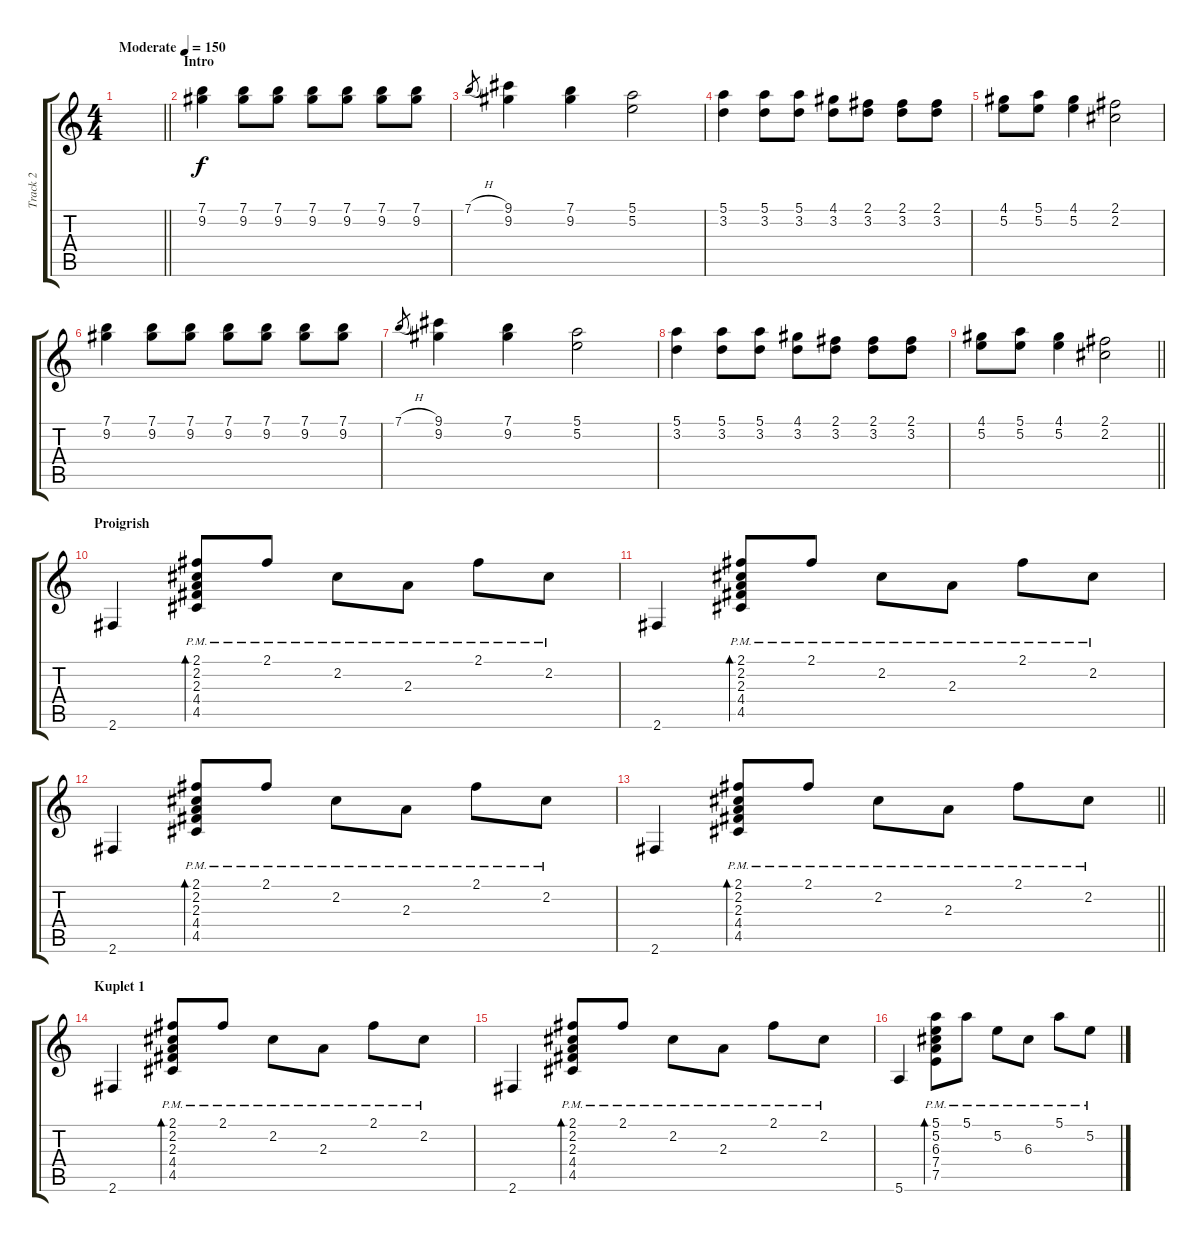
\track ("Track 2" "Track 2") {instrument acousticguitarsteel}
\staff {score tabs}
\tuning (E4 B3 G3 D3 A2 E2) {hide}
\ts (4 4)
\tempo (150 "Moderate")
\clef g2
\barLineRight lightlight
\ks c
|
\section ("" "Intro")
(7.1 9.2).4 (7.1 9.2).8 (7.1 9.2).8 (7.1 9.2).8 (7.1 9.2).8 (7.1 9.2).8 (7.1 9.2).8 |
7.1{h}.8{gr} (9.1 9.2).4 (7.1 9.2).4 (5.1 5.2).2 |
(5.1 3.2).4 (5.1 3.2).8 (5.1 3.2).8 (4.1 3.2).8 (2.1 3.2).8 (2.1 3.2).8 (2.1 3.2).8 |
(4.1 5.2).8 (5.1 5.2).8 (4.1 5.2).4 (2.1 2.2).2 |
(7.1 9.2).4 (7.1 9.2).8 (7.1 9.2).8 (7.1 9.2).8 (7.1 9.2).8 (7.1 9.2).8 (7.1 9.2).8 |
7.1{h}.8{gr} (9.1 9.2).4 (7.1 9.2).4 (5.1 5.2).2 |
(5.1 3.2).4 (5.1 3.2).8 (5.1 3.2).8 (4.1 3.2).8 (2.1 3.2).8 (2.1 3.2).8 (2.1 3.2).8 |
\barLineRight lightlight
(4.1 5.2).8 (5.1 5.2).8 (4.1 5.2).4 (2.1 2.2).2 |
\section ("" "Proigrish")
2.6.4 (2.1{pm} 2.2{pm} 2.3{pm} 4.4{pm} 4.5{pm}).8{bd 120} 2.1{pm}.8 2.2{pm}.8 2.3{pm}.8 2.1{pm}.8 2.2{pm}.8 |
2.6.4 (2.1{pm} 2.2{pm} 2.3{pm} 4.4{pm} 4.5{pm}).8{bd 120} 2.1{pm}.8 2.2{pm}.8 2.3{pm}.8 2.1{pm}.8 2.2{pm}.8 |
2.6.4 (2.1{pm} 2.2{pm} 2.3{pm} 4.4{pm} 4.5{pm}).8{bd 120} 2.1{pm}.8 2.2{pm}.8 2.3{pm}.8 2.1{pm}.8 2.2{pm}.8 |
\barLineRight lightlight
2.6.4 (2.1{pm} 2.2{pm} 2.3{pm} 4.4{pm} 4.5{pm}).8{bd 120} 2.1{pm}.8 2.2{pm}.8 2.3{pm}.8 2.1{pm}.8 2.2{pm}.8 |
\section ("" "Kuplet 1")
2.6.4 (2.1{pm} 2.2{pm} 2.3{pm} 4.4{pm} 4.5{pm}).8{bd 120} 2.1{pm}.8 2.2{pm}.8 2.3{pm}.8 2.1{pm}.8 2.2{pm}.8 |
2.6.4 (2.1{pm} 2.2{pm} 2.3{pm} 4.4{pm} 4.5{pm}).8{bd 120} 2.1{pm}.8 2.2{pm}.8 2.3{pm}.8 2.1{pm}.8 2.2{pm}.8 |
5.6.4 (5.1{pm} 5.2{pm} 6.3{pm} 7.4{pm} 7.5{pm}).8{bd 120} 5.1{pm}.8 5.2{pm}.8 6.3{pm}.8 5.1{pm}.8 5.2{pm}.8
